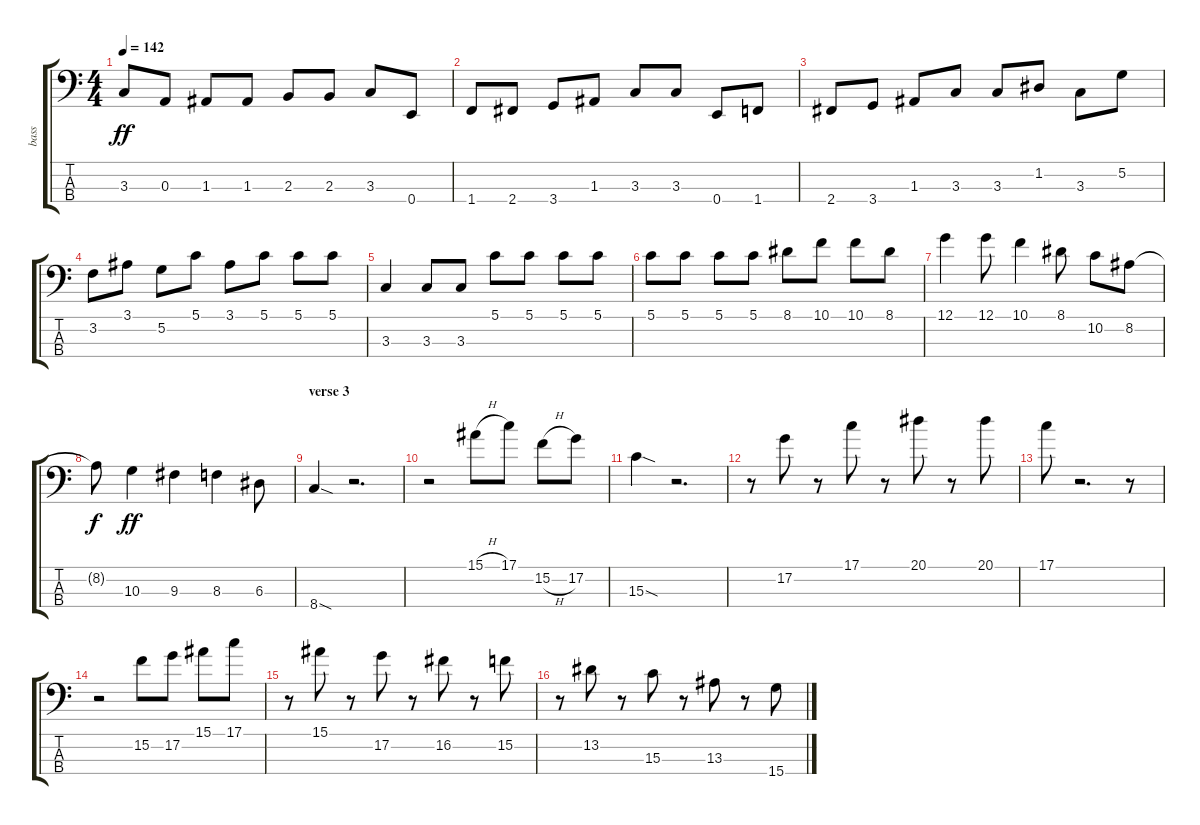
\track ("bass" "bass") {instrument electricbassfinger}
\staff {score tabs}
\tuning (G2 D2 A1 E1) {hide}
\ts (4 4)
\tempo 142
\clef f4
\ks c
3.3.8{dy ff} 0.3.8 1.3.8 1.3.8 2.3.8 2.3.8 3.3.8 0.4.8 |
1.4.8 2.4.8 3.4.8 1.3.8 3.3.8 3.3.8 0.4.8 1.4.8 |
2.4.8 3.4.8 1.3.8 3.3.8 3.3.8 1.2.8 3.3.8 5.2.8 |
3.2.8 3.1.8 5.2.8 5.1.8 3.1.8 5.1.8 5.1.8 5.1.8 |
3.3.4 3.3.8 3.3.8 5.1.8 5.1.8 5.1.8 5.1.8 |
5.1.8 5.1.8 5.1.8 5.1.8 8.1.8 10.1.8 10.1.8 8.1.8 |
12.1.4 12.1.8 10.1.4 8.1.8 10.2.8 8.2.8 |
8.2{t}.8{dy f} 10.3.4{dy ff} 9.3.4 8.3.4 6.3.8 |
\section ("" "verse 3")
8.4{sod}.4 r.2{d} |
r.2 15.1{h}.8 17.1.8 15.2{h}.8 17.2.8 |
15.3{sod}.4 r.2{d} |
r.8 17.2.8 r.8 17.1.8 r.8 20.1.8 r.8 20.1.8 |
17.1.8 r.2{d} r.8 |
r.2 15.2.8 17.2.8 15.1.8 17.1.8 |
r.8 15.1.8 r.8 17.2.8 r.8 16.2.8 r.8 15.2.8 |
r.8 13.2.8 r.8 15.3.8 r.8 13.3.8 r.8 15.4.8
